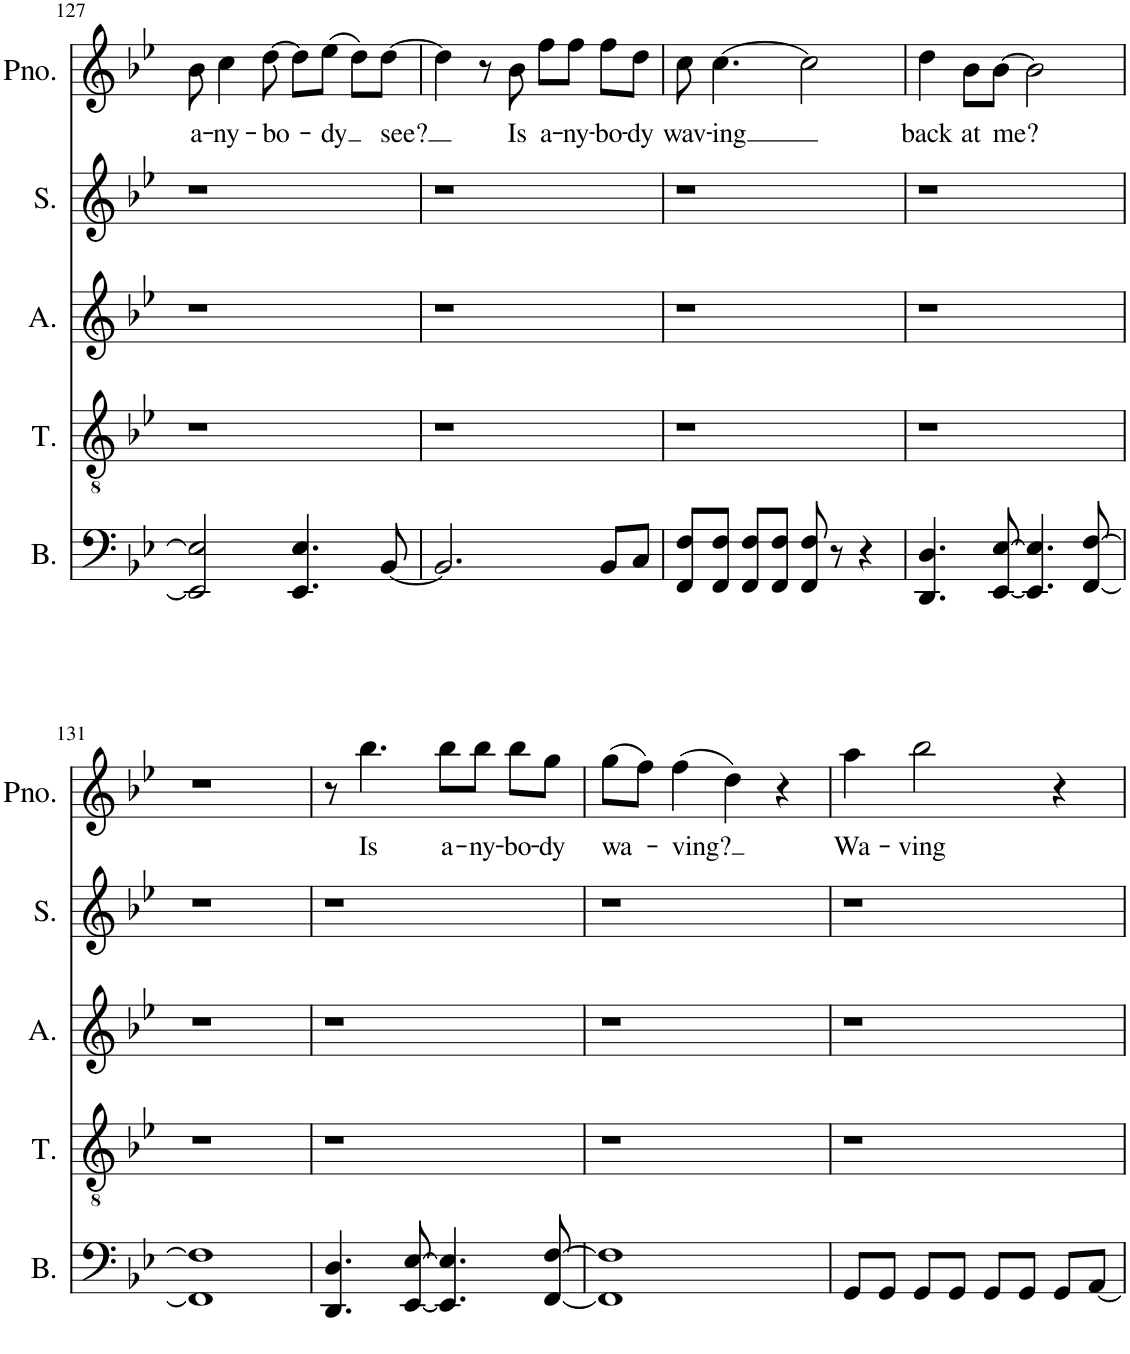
**kern	**kern	**kern	**kern	**kern	**text
*part5	*part4	*part3	*part2	*part1	*part1
*staff5	*staff4	*staff3	*staff2	*staff1	*staff1
*I"Bass	*I"Tenor	*I"Alto	*I"Soprano	*I"Piano	*
*I'B.	*I'T.	*I'A.	*I'S.	*I'Pno.	*
!!LO:PB:g=z
*clefF4	*clefGv2	*clefG2	*clefG2	*clefG2	*
*k[b-e-]	*k[b-e-]	*k[b-e-]	*k[b-e-]	*k[b-e-]	*
*B-:	*B-:	*B-:	*B-:	*B-:	*
*M4/4	*M4/4	*M4/4	*M4/4	*M4/4	*
=127	=127	=127	=127	=127	=127
!	!	!	!	!	!LO:LY:b
2EE-/] 2E-/]	1r	1r	1r	8b-\	a-
!	!	!	!	!	!LO:LY:b
.	.	.	.	4cc\	-ny-
!	!	!	!	!	!LO:LY:b
.	.	.	.	[8dd\	-bo-
4.EE-/ 4.E-/	.	.	.	8dd\L]	.
!	!	!	!	!	!LO:LY:b
.	.	.	.	(8ee-\J	-dy
.	.	.	.	8dd\L)	.
!	!	!	!	!	!LO:LY:b
[8BB-/	.	.	.	[8dd\J	see?
=128	=128	=128	=128	=128	=128
2.BB-/]	1r	1r	1r	4dd\]	.
.	.	.	.	8r	.
!	!	!	!	!	!LO:LY:b
.	.	.	.	8b-\	Is
!	!	!	!	!	!LO:LY:b
.	.	.	.	8ff\L	a-
!	!	!	!	!	!LO:LY:b
.	.	.	.	8ff\J	-ny-
!	!	!	!	!	!LO:LY:b
8BB-/L	.	.	.	8ff\L	-bo-
!	!	!	!	!	!LO:LY:b
8C/J	.	.	.	8dd\J	-dy
=129	=129	=129	=129	=129	=129
!	!	!	!	!	!LO:LY:b
8FF/ 8F/L	1r	1r	1r	8cc\	wav-
!	!	!	!	!	!LO:LY:b
8FF/ 8F/J	.	.	.	[4.cc\	-ing
8FF/ 8F/L	.	.	.	.	.
8FF/ 8F/J	.	.	.	.	.
8FF/ 8F/	.	.	.	2cc\]	.
8r	.	.	.	.	.
4r	.	.	.	.	.
=130	=130	=130	=130	=130	=130
!	!	!	!	!	!LO:LY:b
4.DD/ 4.D/	1r	1r	1r	4dd\	back
!	!	!	!	!	!LO:LY:b
.	.	.	.	8b-\L	at
!	!	!	!	!	!LO:LY:b
[8EE-/ [8E-/	.	.	.	[8b-\J	me?
4.EE-/] 4.E-/]	.	.	.	2b-\]	.
[8FF/ [8F/	.	.	.	.	.
!!LO:LB:g=z
=131	=131	=131	=131	=131	=131
1FF] 1F]	1r	1r	1r	1r	.
=132	=132	=132	=132	=132	=132
4.DD/ 4.D/	1r	1r	1r	8r	.
!	!	!	!	!	!LO:LY:b
.	.	.	.	4.bb-\	Is
[8EE-/ [8E-/	.	.	.	.	.
!	!	!	!	!	!LO:LY:b
4.EE-/] 4.E-/]	.	.	.	8bb-\L	a-
!	!	!	!	!	!LO:LY:b
.	.	.	.	8bb-\J	-ny-
!	!	!	!	!	!LO:LY:b
.	.	.	.	8bb-\L	-bo-
!	!	!	!	!	!LO:LY:b
[8FF/ [8F/	.	.	.	8gg\J	-dy
=133	=133	=133	=133	=133	=133
!	!	!	!	!	!LO:LY:b
1FF] 1F]	1r	1r	1r	(8gg\L	wa-
.	.	.	.	8ff\J)	.
!	!	!	!	!	!LO:LY:b
.	.	.	.	(4ff\	-ving?
.	.	.	.	4dd\)	.
.	.	.	.	4r	.
=134	=134	=134	=134	=134	=134
!	!	!	!	!	!LO:LY:b
8GG/L	1r	1r	1r	4aa\	Wa-
8GG/J	.	.	.	.	.
!	!	!	!	!	!LO:LY:b
8GG/L	.	.	.	2bb-\	-ving
8GG/J	.	.	.	.	.
8GG/L	.	.	.	.	.
8GG/J	.	.	.	.	.
8GG/L	.	.	.	4r	.
[8AA/J	.	.	.	.	.
=	=	=	=	=	=
*-	*-	*-	*-	*-	*-
